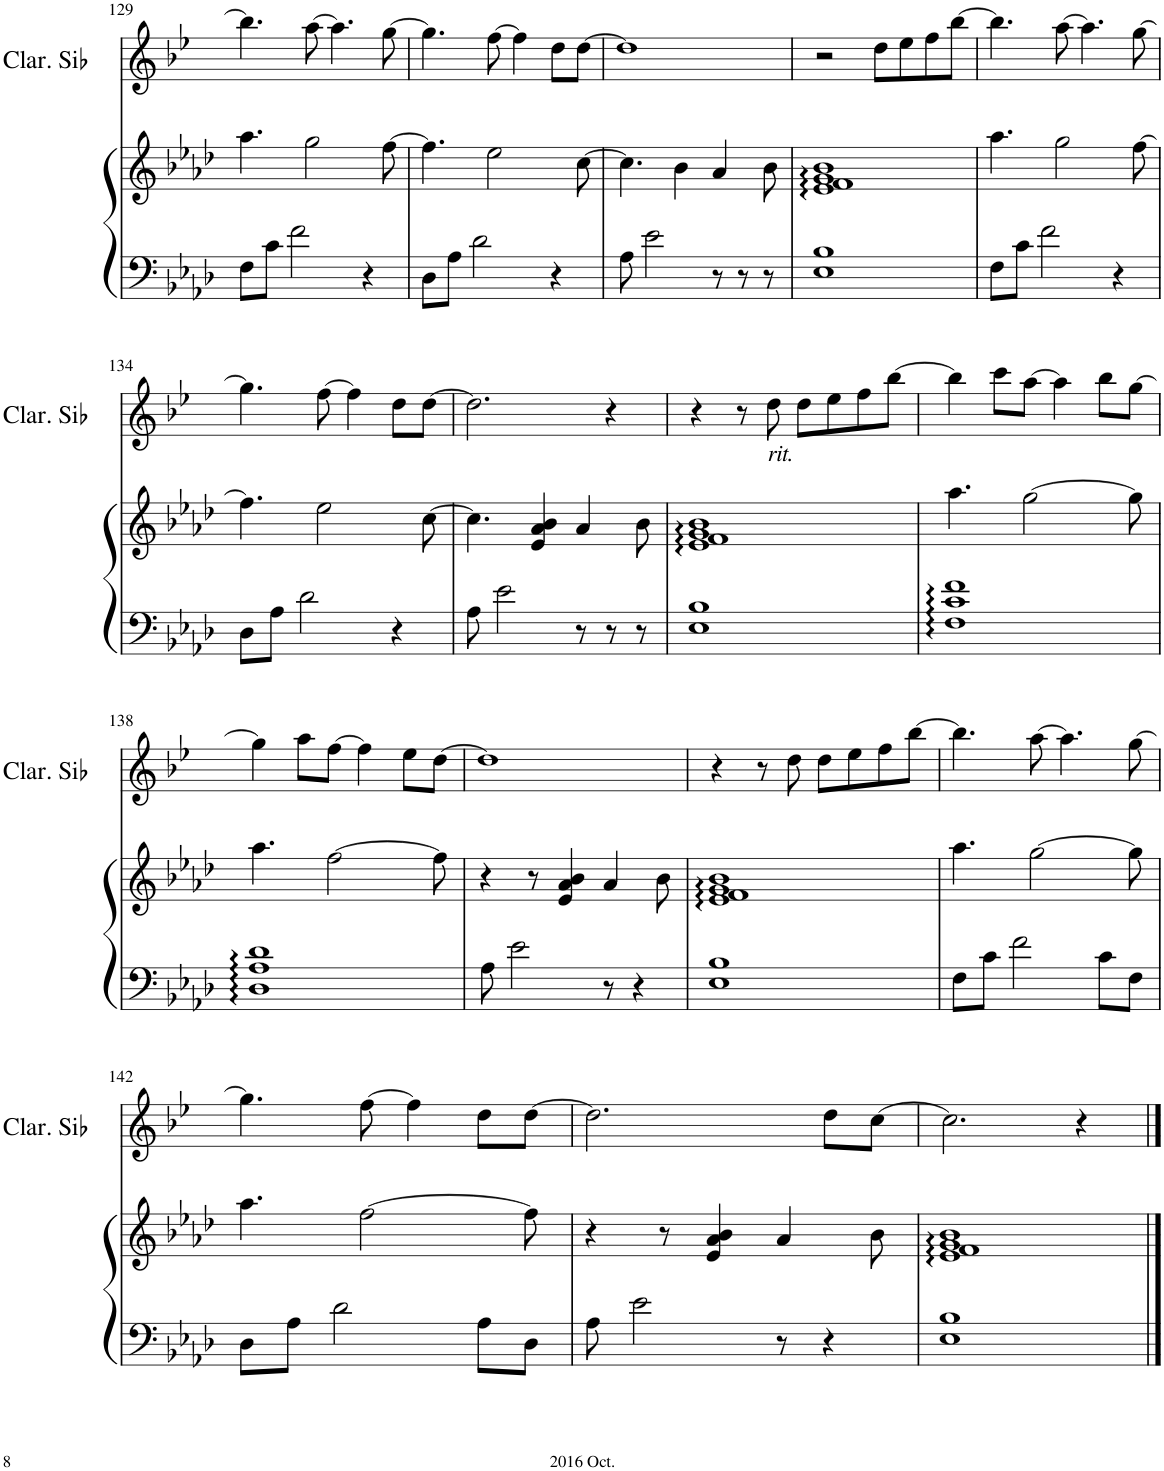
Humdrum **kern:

**kern	**kern	**kern
*part2	*part2	*part1
*staff3	*staff2	*staff1
*I"Grand Piano	*	*I"Clarinette en Sib
*I'Pno	*	*I'Clar. Sib
!!LO:PB:g=z
*clefF4	*clefG2	*clefG2
*	*	*Trd1c2
*k[b-e-a-d-]	*k[b-e-a-d-]	*k[b-e-]
*M4/4	*M4/4	*M4/4
*met(c)	*met(c)	*met(c)
=129	=129	=129
8F\L	4.aa-\	4.bb-\]
8c\J	.	.
2f\	.	.
.	2gg\	[8aa\
.	.	4.aa\]
4r	.	.
.	[8ff\	[8gg\
=130	=130	=130
8D-\L	4.ff\]	4.gg\]
8A-\J	.	.
2d-\	.	.
.	2ee-\	[8ff\
.	.	4ff\]
4r	.	8dd\L
.	[8cc\	[8dd\J
=131	=131	=131
8A-\	4.cc\]	1dd]
2e-\	.	.
.	4b-\	.
8r	4a-/	.
8r	.	.
8r	8b-\	.
=132	=132	=132
1E- 1B-	1e- 1f 1g 1b-	2r
.	.	8dd\L
.	.	8ee-\
.	.	8ff\
.	.	[8bb-\J
=133	=133	=133
8F\L	4.aa-\	4.bb-\]
8c\J	.	.
2f\	.	.
.	2gg\	[8aa\
.	.	4.aa\]
4r	.	.
.	[8ff\	[8gg\
!!LO:LB:g=z
=134	=134	=134
8D-\L	4.ff\]	4.gg\]
8A-\J	.	.
2d-\	.	.
.	2ee-\	[8ff\
.	.	4ff\]
4r	.	8dd\L
.	[8cc\	[8dd\J
=135	=135	=135
8A-\	4.cc\]	2.dd\]
2e-\	.	.
.	4e-/ 4a-/ 4b-/	.
8r	4a-/	.
8r	.	4r
8r	8b-\	.
=136	=136	=136
1E- 1B-	1e- 1f 1g 1b-	4r
.	.	8r
!	!	!LO:TX:b:i:t=rit.
.	.	8dd\
.	.	8dd\L
.	.	8ee-\
.	.	8ff\
.	.	[8bb-\J
=137	=137	=137
1F 1c 1f	4.aa-\	4bb-\]
.	.	8ccc\L
.	[2gg\	[8aa\J
.	.	4aa\]
.	.	8bb-\L
.	8gg\]	[8gg\J
!!LO:LB:g=z
=138	=138	=138
1D- 1A- 1d-	4.aa-\	4gg\]
.	.	8aa\L
.	[2ff\	[8ff\J
.	.	4ff\]
.	.	8ee-\L
.	8ff\]	[8dd\J
=139	=139	=139
8A-\	4r	1dd]
2e-\	.	.
.	8r	.
.	4e-/ 4a-/ 4b-/	.
8r	4a-/	.
4r	.	.
.	8b-\	.
=140	=140	=140
1E- 1B-	1e- 1f 1g 1b-	4r
.	.	8r
.	.	8dd\
.	.	8dd\L
.	.	8ee-\
.	.	8ff\
.	.	[8bb-\J
=141	=141	=141
8F\L	4.aa-\	4.bb-\]
8c\J	.	.
2f\	.	.
.	[2gg\	[8aa\
.	.	4.aa\]
8c\L	.	.
8F\J	8gg\]	[8gg\
!!LO:LB:g=z
=142	=142	=142
8D-\L	4.aa-\	4.gg\]
8A-\J	.	.
2d-\	.	.
.	[2ff\	[8ff\
.	.	4ff\]
8A-\L	.	8dd\L
8D-\J	8ff\]	[8dd\J
=143	=143	=143
8A-\	4r	2.dd\]
2e-\	.	.
.	8r	.
.	4e-/ 4a-/ 4b-/	.
8r	4a-/	.
4r	.	8dd\L
.	8b-\	[8cc\J
=144	=144	=144
1E- 1B-	1e- 1f 1g 1b-	2.cc\]
.	.	4r
==	==	==
*-	*-	*-
